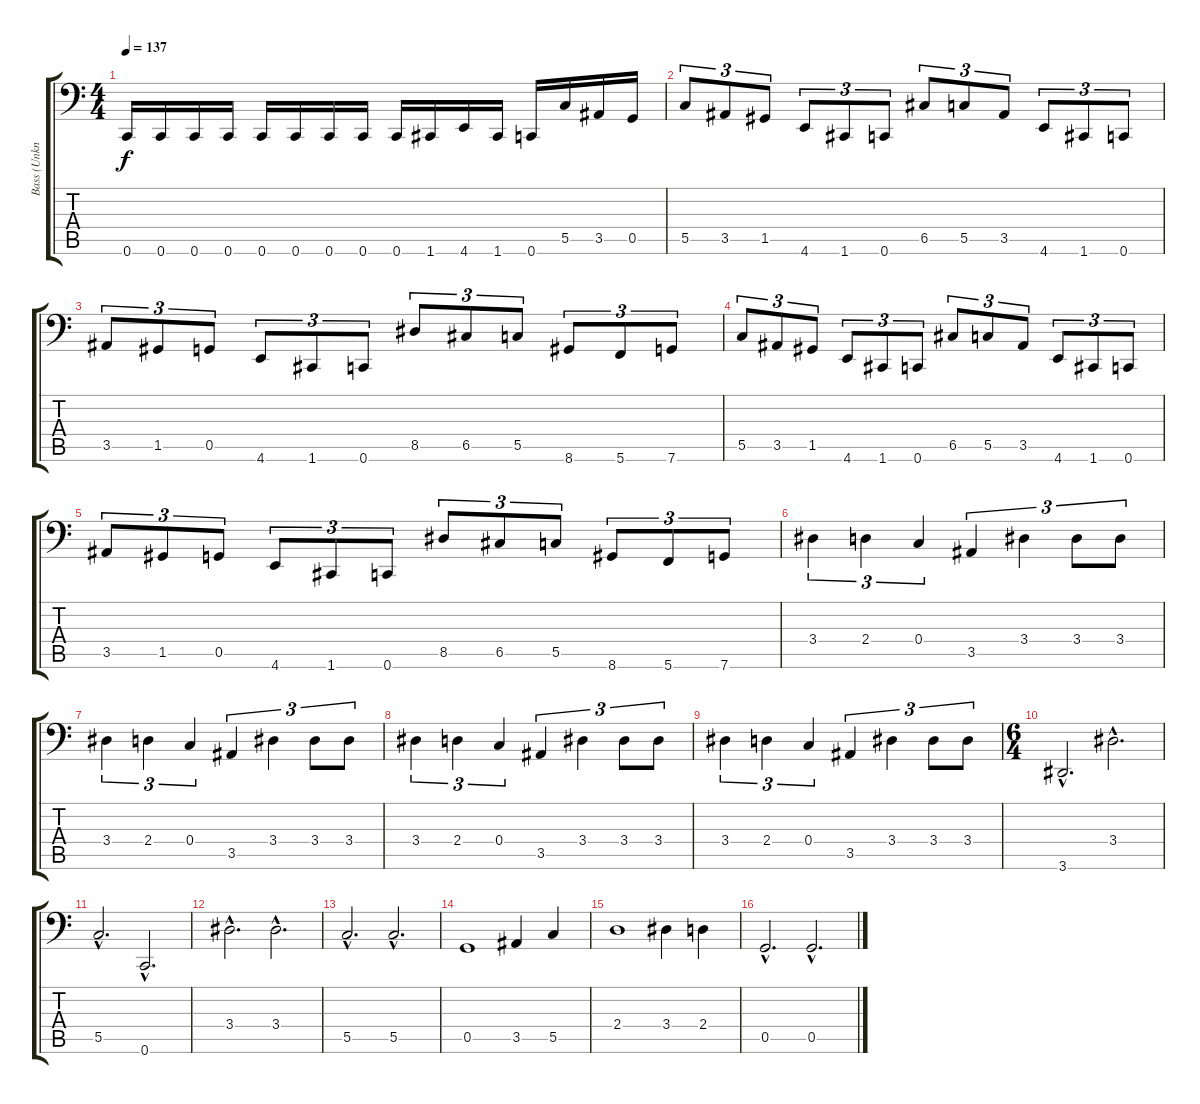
\track ("Bass (Unknown)" "Bass (Unkn") {instrument electricbasspick}
\staff {score tabs}
\tuning (D3 A2 F2 C2 G1 C1) {hide}
\ts (4 4)
\tempo 137
\clef f4
\ks c
0.6.16{dy f} 0.6.16 0.6.16 0.6.16 0.6.16 0.6.16 0.6.16 0.6.16 0.6.16 1.6.16 4.6.16 1.6.16 0.6.16 5.5.16 3.5.16 0.5.16 |
5.5.8{tu (3 2)} 3.5.8{tu (3 2)} 1.5.8{tu (3 2)} 4.6.8{tu (3 2)} 1.6.8{tu (3 2)} 0.6.8{tu (3 2)} 6.5.8{tu (3 2)} 5.5.8{tu (3 2)} 3.5.8{tu (3 2)} 4.6.8{tu (3 2)} 1.6.8{tu (3 2)} 0.6.8{tu (3 2)} |
3.5.8{tu (3 2)} 1.5.8{tu (3 2)} 0.5.8{tu (3 2)} 4.6.8{tu (3 2)} 1.6.8{tu (3 2)} 0.6.8{tu (3 2)} 8.5.8{tu (3 2)} 6.5.8{tu (3 2)} 5.5.8{tu (3 2)} 8.6.8{tu (3 2)} 5.6.8{tu (3 2)} 7.6.8{tu (3 2)} |
5.5.8{tu (3 2)} 3.5.8{tu (3 2)} 1.5.8{tu (3 2)} 4.6.8{tu (3 2)} 1.6.8{tu (3 2)} 0.6.8{tu (3 2)} 6.5.8{tu (3 2)} 5.5.8{tu (3 2)} 3.5.8{tu (3 2)} 4.6.8{tu (3 2)} 1.6.8{tu (3 2)} 0.6.8{tu (3 2)} |
3.5.8{tu (3 2)} 1.5.8{tu (3 2)} 0.5.8{tu (3 2)} 4.6.8{tu (3 2)} 1.6.8{tu (3 2)} 0.6.8{tu (3 2)} 8.5.8{tu (3 2)} 6.5.8{tu (3 2)} 5.5.8{tu (3 2)} 8.6.8{tu (3 2)} 5.6.8{tu (3 2)} 7.6.8{tu (3 2)} |
3.4.4{tu (3 2)} 2.4.4{tu (3 2)} 0.4.4{tu (3 2)} 3.5.4{tu (3 2)} 3.4.4{tu (3 2)} 3.4.8{tu (3 2)} 3.4.8{tu (3 2)} |
3.4.4{tu (3 2)} 2.4.4{tu (3 2)} 0.4.4{tu (3 2)} 3.5.4{tu (3 2)} 3.4.4{tu (3 2)} 3.4.8{tu (3 2)} 3.4.8{tu (3 2)} |
3.4.4{tu (3 2)} 2.4.4{tu (3 2)} 0.4.4{tu (3 2)} 3.5.4{tu (3 2)} 3.4.4{tu (3 2)} 3.4.8{tu (3 2)} 3.4.8{tu (3 2)} |
3.4.4{tu (3 2)} 2.4.4{tu (3 2)} 0.4.4{tu (3 2)} 3.5.4{tu (3 2)} 3.4.4{tu (3 2)} 3.4.8{tu (3 2)} 3.4.8{tu (3 2)} |
\ts (6 4)
3.6{hac}.2{d instrument electricbassfinger} 3.4{hac}.2{d} |
5.5{hac}.2{d} 0.6{hac}.2{d} |
3.4{hac}.2{d} 3.4{hac}.2{d} |
5.5{hac}.2{d} 5.5{hac}.2{d} |
0.5.1 3.5.4 5.5.4 |
2.4.1 3.4.4 2.4.4 |
0.5{hac}.2{d} 0.5{hac}.2{d}
